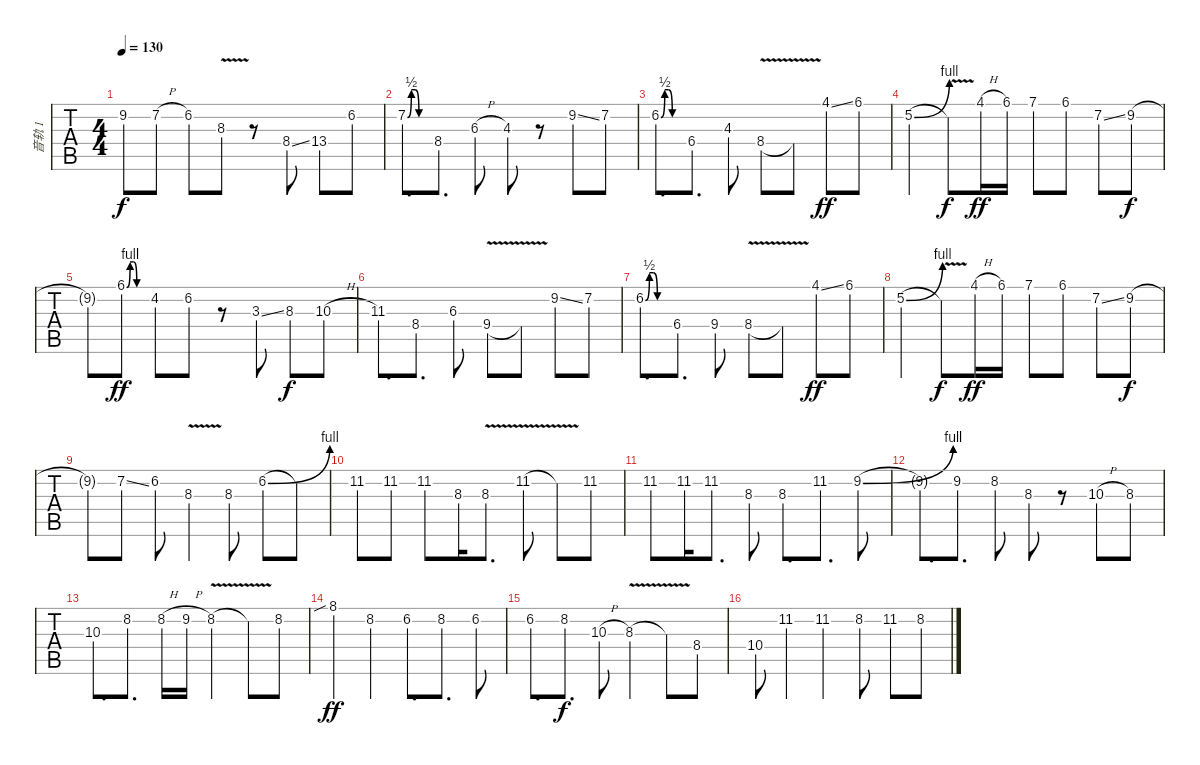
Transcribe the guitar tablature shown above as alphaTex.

\track ("音轨 1" "音轨 1") {instrument overdrivenguitar}
\staff {tabs}
\tuning (E4 B3 G3 D3 A2 E2) {hide}
\ts (4 4)
\tempo 130
\clef g2
\ks c
9.2{t}.8{dy f} 7.2{h}.8 6.2.8 8.3{v}.8 r.8 8.4{ss}.8 13.4.8 6.2.8 |
7.2{be (custom 0 0 10 2 20 2 30 0 60 0)}.8{d} 8.4.8{d} 6.3{h}.8 4.3.8 r.8 9.2{ss}.8 7.2.8 |
6.2{be (custom 0 0 10 2 20 2 30 0 60 0)}.8{d} 6.4.8{d} 4.3.8 8.4{v}.8 8.4{t}.8 4.1{ss}.8{dy ff} 6.1.8 |
5.2{be (bend 0 0 60 4)}.4 5.2{v t}.8{dy f} 4.1{h}.16{dy ff} 6.1.16 7.1.8 6.1.8 7.2{ss}.8 9.2.8{dy f} |
9.2{t}.8 6.1{be (custom 0 0 10 4 20 4 30 0 60 0)}.8{dy ff} 4.2.8 6.2.8 r.8 3.3{ss}.8 8.3.8{dy f} 10.3{h}.8 |
11.3.8{d} 8.4.8{d} 6.3.8 9.4{v}.8 9.4{t}.8 9.2{ss}.8 7.2.8 |
6.2{be (custom 0 0 10 2 20 2 30 0 60 0)}.8{d} 6.4.8{d} 9.4.8 8.4{v}.8 8.4{t}.8 4.1{ss}.8{dy ff} 6.1.8 |
5.2{be (bend 0 0 60 4)}.4 5.2{v t}.8{dy f} 4.1{h}.16{dy ff} 6.1.16 7.1.8 6.1.8 7.2{ss}.8 9.2.8{dy f} |
9.2{t}.8 7.2{ss}.8 6.2.8 8.3{v}.4 8.3.8 6.2{be (bend 0 0 60 4)}.8 6.2{t}.8 |
11.2.8 11.2.8 11.2.8 8.3.16 8.3{v}.8{d} 11.2{v}.8 11.2{t}.8 11.2.8 |
11.2.8 11.2.16 11.2.8{d} 8.3.8 8.3.8{d} 11.2.8{d} 9.2{be (bend 0 0 60 4)}.8 |
9.2{t}.8{d} 9.2.8{d} 8.2.8 8.3.8 r.8 10.3{h}.8 8.3.8 |
10.3.8{d} 8.2.8{d} 8.2{h}.16 9.2{h}.16 8.2{v}.4 8.2{t}.8 8.2.8 |
8.1{sib}.4{dy ff} 8.2.4 6.2.8{d} 8.2.8{d} 6.2.8 |
6.2.8{d} 8.2.8{d dy f} 10.3{h}.8 8.3{v}.4 8.3{t}.8 8.4.8 |
10.4.8 11.2.4 11.2.4 8.2.8 11.2.8 8.2.8
